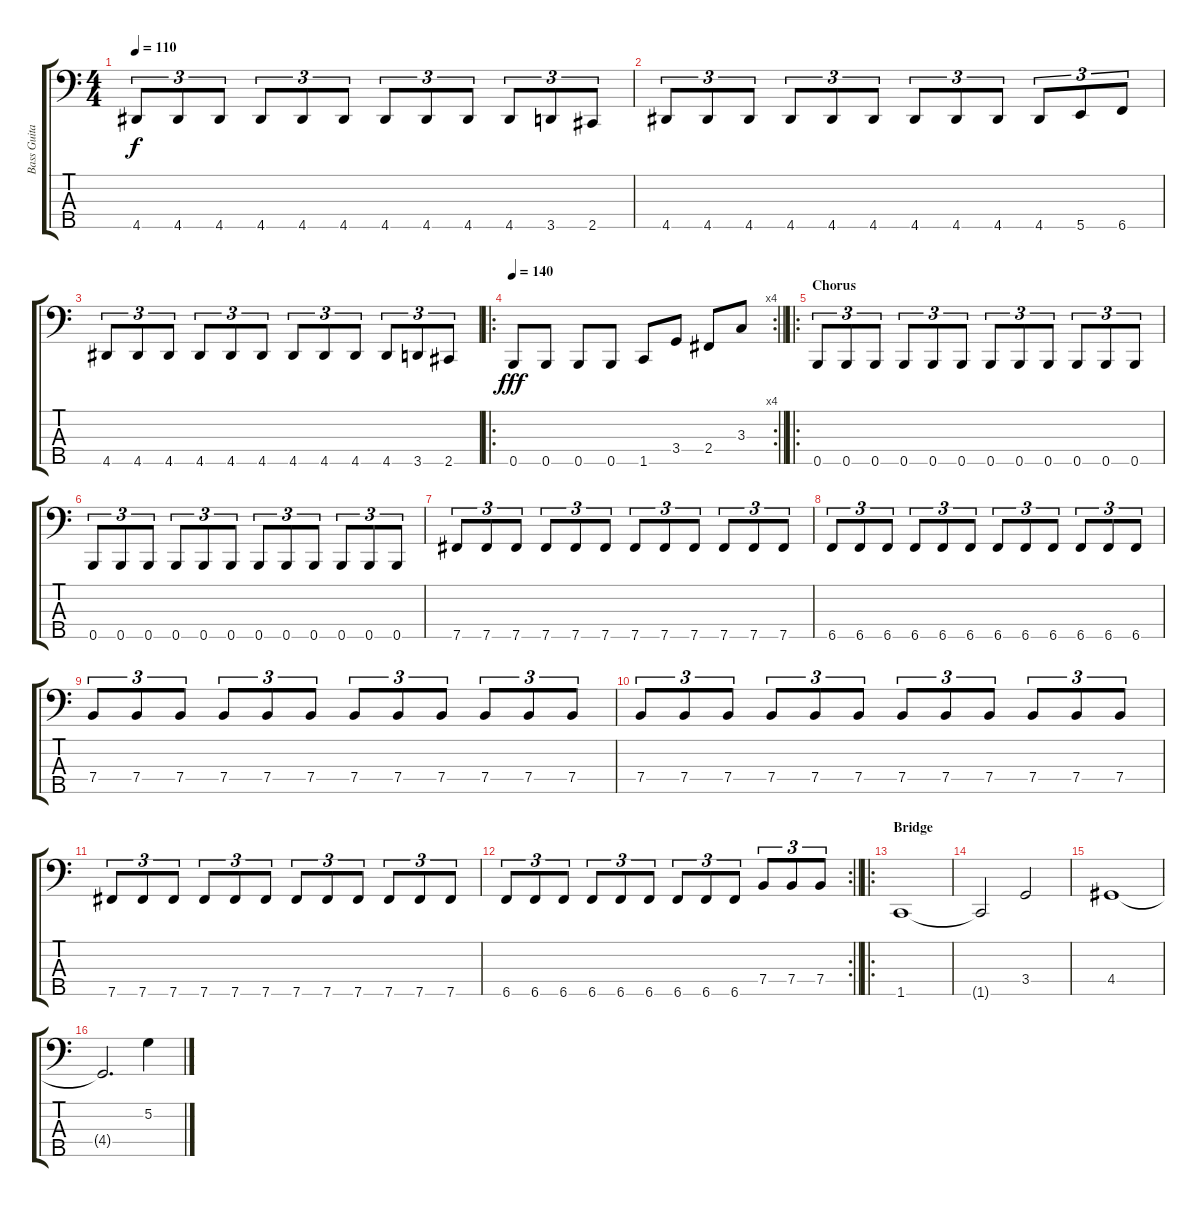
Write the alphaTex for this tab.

\track ("Bass Guitar" "Bass Guita") {instrument electricbassfinger}
\staff {score tabs}
\tuning (Gb2 D2 A1 E1 B0) {hide}
\ts (4 4)
\tempo 110
\clef f4
\ks c
4.5.8{tu (3 2) dy f} 4.5.8{tu (3 2)} 4.5.8{tu (3 2)} 4.5.8{tu (3 2)} 4.5.8{tu (3 2)} 4.5.8{tu (3 2)} 4.5.8{tu (3 2)} 4.5.8{tu (3 2)} 4.5.8{tu (3 2)} 4.5.8{tu (3 2)} 3.5.8{tu (3 2)} 2.5.8{tu (3 2)} |
4.5.8{tu (3 2)} 4.5.8{tu (3 2)} 4.5.8{tu (3 2)} 4.5.8{tu (3 2)} 4.5.8{tu (3 2)} 4.5.8{tu (3 2)} 4.5.8{tu (3 2)} 4.5.8{tu (3 2)} 4.5.8{tu (3 2)} 4.5.8{tu (3 2)} 5.5.8{tu (3 2)} 6.5.8{tu (3 2)} |
4.5.8{tu (3 2)} 4.5.8{tu (3 2)} 4.5.8{tu (3 2)} 4.5.8{tu (3 2)} 4.5.8{tu (3 2)} 4.5.8{tu (3 2)} 4.5.8{tu (3 2)} 4.5.8{tu (3 2)} 4.5.8{tu (3 2)} 4.5.8{tu (3 2)} 3.5.8{tu (3 2)} 2.5.8{tu (3 2)} |
\ro
\rc 4
\tempo 140
\barLineRight lightlight
0.5.8{dy fff volume 14} 0.5.8 0.5.8 0.5.8 1.5.8 3.4.8 2.4.8 3.3.8 |
\ro
\section ("" "Chorus")
0.5.8{tu (3 2)} 0.5.8{tu (3 2)} 0.5.8{tu (3 2)} 0.5.8{tu (3 2)} 0.5.8{tu (3 2)} 0.5.8{tu (3 2)} 0.5.8{tu (3 2)} 0.5.8{tu (3 2)} 0.5.8{tu (3 2)} 0.5.8{tu (3 2)} 0.5.8{tu (3 2)} 0.5.8{tu (3 2)} |
0.5.8{tu (3 2)} 0.5.8{tu (3 2)} 0.5.8{tu (3 2)} 0.5.8{tu (3 2)} 0.5.8{tu (3 2)} 0.5.8{tu (3 2)} 0.5.8{tu (3 2)} 0.5.8{tu (3 2)} 0.5.8{tu (3 2)} 0.5.8{tu (3 2)} 0.5.8{tu (3 2)} 0.5.8{tu (3 2)} |
7.5.8{tu (3 2)} 7.5.8{tu (3 2)} 7.5.8{tu (3 2)} 7.5.8{tu (3 2)} 7.5.8{tu (3 2)} 7.5.8{tu (3 2)} 7.5.8{tu (3 2)} 7.5.8{tu (3 2)} 7.5.8{tu (3 2)} 7.5.8{tu (3 2)} 7.5.8{tu (3 2)} 7.5.8{tu (3 2)} |
6.5.8{tu (3 2)} 6.5.8{tu (3 2)} 6.5.8{tu (3 2)} 6.5.8{tu (3 2)} 6.5.8{tu (3 2)} 6.5.8{tu (3 2)} 6.5.8{tu (3 2)} 6.5.8{tu (3 2)} 6.5.8{tu (3 2)} 6.5.8{tu (3 2)} 6.5.8{tu (3 2)} 6.5.8{tu (3 2)} |
7.4.8{tu (3 2)} 7.4.8{tu (3 2)} 7.4.8{tu (3 2)} 7.4.8{tu (3 2)} 7.4.8{tu (3 2)} 7.4.8{tu (3 2)} 7.4.8{tu (3 2)} 7.4.8{tu (3 2)} 7.4.8{tu (3 2)} 7.4.8{tu (3 2)} 7.4.8{tu (3 2)} 7.4.8{tu (3 2)} |
7.4.8{tu (3 2)} 7.4.8{tu (3 2)} 7.4.8{tu (3 2)} 7.4.8{tu (3 2)} 7.4.8{tu (3 2)} 7.4.8{tu (3 2)} 7.4.8{tu (3 2)} 7.4.8{tu (3 2)} 7.4.8{tu (3 2)} 7.4.8{tu (3 2)} 7.4.8{tu (3 2)} 7.4.8{tu (3 2)} |
7.5.8{tu (3 2)} 7.5.8{tu (3 2)} 7.5.8{tu (3 2)} 7.5.8{tu (3 2)} 7.5.8{tu (3 2)} 7.5.8{tu (3 2)} 7.5.8{tu (3 2)} 7.5.8{tu (3 2)} 7.5.8{tu (3 2)} 7.5.8{tu (3 2)} 7.5.8{tu (3 2)} 7.5.8{tu (3 2)} |
\rc 2
\barLineRight lightlight
6.5.8{tu (3 2)} 6.5.8{tu (3 2)} 6.5.8{tu (3 2)} 6.5.8{tu (3 2)} 6.5.8{tu (3 2)} 6.5.8{tu (3 2)} 6.5.8{tu (3 2)} 6.5.8{tu (3 2)} 6.5.8{tu (3 2)} 7.4.8{tu (3 2)} 7.4.8{tu (3 2)} 7.4.8{tu (3 2)} |
\ro
\section ("" "Bridge")
1.5.1 |
1.5{t}.2 3.4.2 |
4.4.1 |
4.4{t}.2{d} 5.2.4
